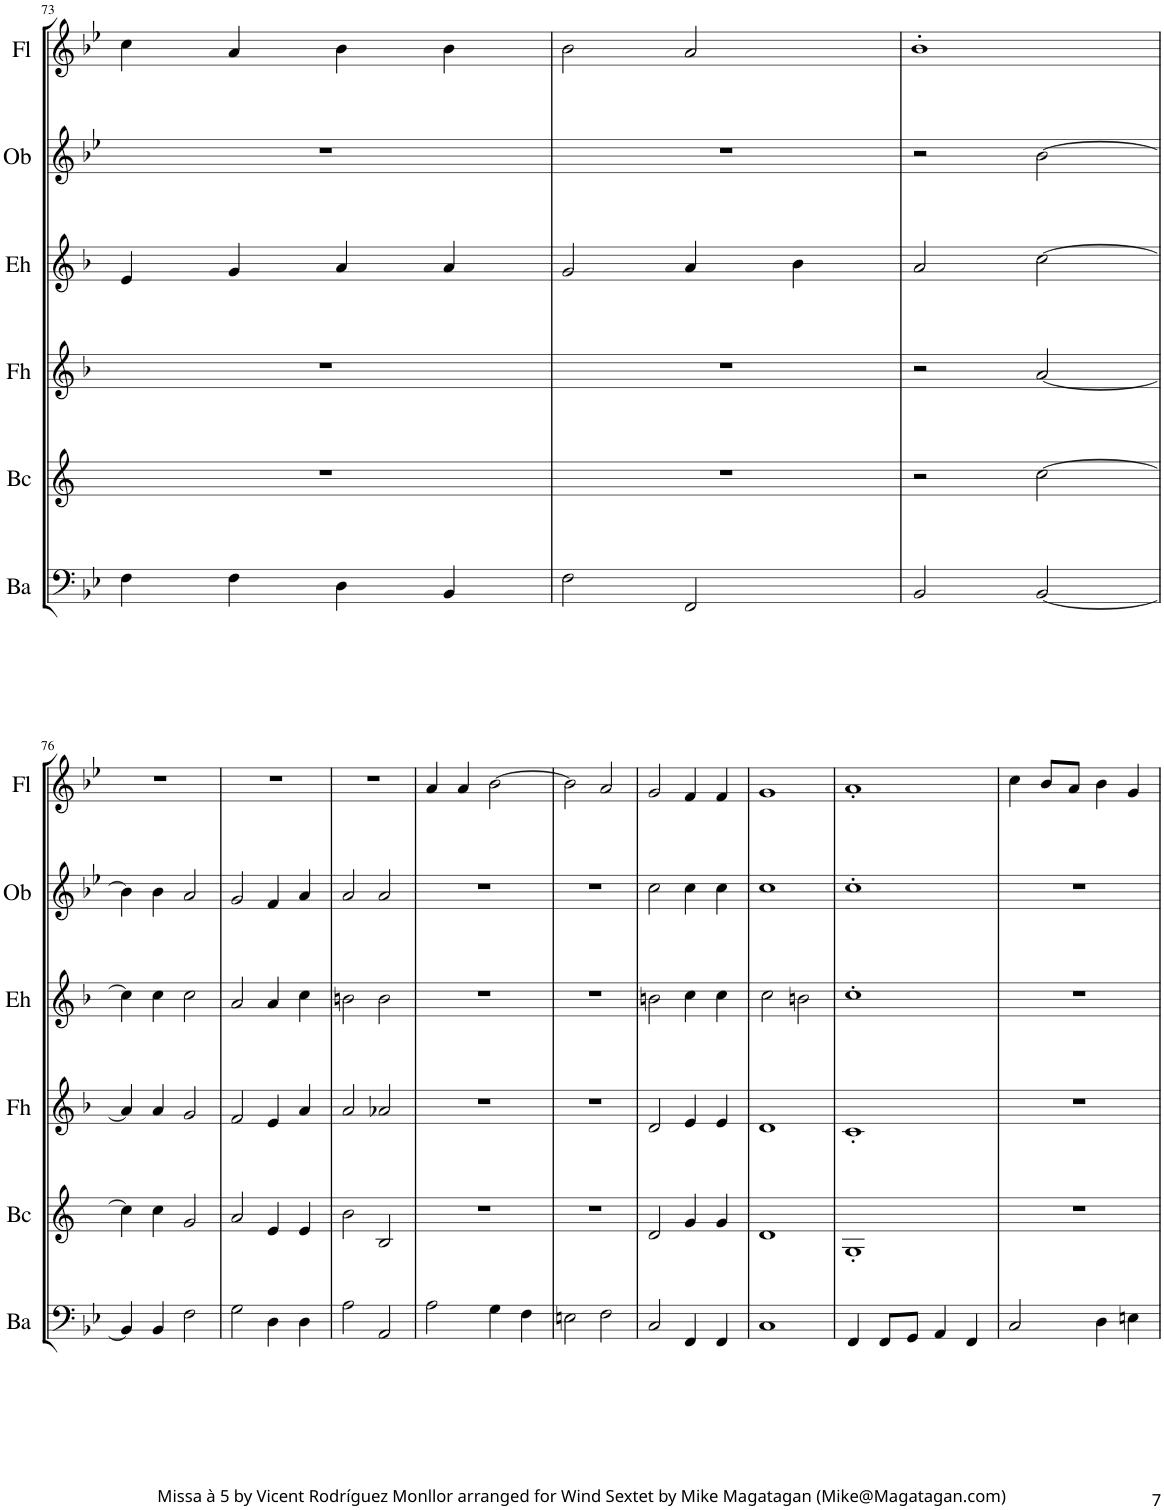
**kern	**kern	**kern	**kern	**kern	**kern
*part6	*part5	*part4	*part3	*part2	*part1
*staff6	*staff5	*staff4	*staff3	*staff2	*staff1
*I"Bassoon	*I"Bass Clarinet	*I"Horn in F	*I"English Horn	*I"Oboe	*I"Flute
*I'Ba	*I'Bc	*	*I'Eh	*I'Ob	*I'Fl
!!LO:PB:g=z
*clefF4	*clefG2	*clefG2	*clefG2	*clefG2	*clefG2
*	*Trd8c14	*Trd4c7	*Trd4c7	*	*
*k[b-e-]	*k[]	*k[b-]	*k[b-]	*k[b-e-]	*k[b-e-]
*M4/4	*M4/4	*M4/4	*M4/4	*M4/4	*M4/4
*met(c)	*met(c)	*met(c)	*met(c)	*met(c)	*met(c)
=73	=73	=73	=73	=73	=73
4F\	1r	1r	4e/	1r	4cc\
4F\	.	.	4g/	.	4a/
4D\	.	.	4a/	.	4b-\
4BB-/	.	.	4a/	.	4b-\
=74	=74	=74	=74	=74	=74
2F\	1r	1r	2g/	1r	2b-\
2FF/	.	.	4a/	.	2a/
.	.	.	4b-\	.	.
=75	=75	=75	=75	=75	=75
2BB-/	2r	2r	2a/	2r	1b-'
[2BB-/	[2cc\	[2a/	[2cc\	[2b-\	.
!!LO:LB:g=z
=76	=76	=76	=76	=76	=76
4BB-/]	4cc\]	4a/]	4cc\]	4b-\]	1r
4BB-/	4cc\	4a/	4cc\	4b-\	.
2F\	2g/	2g/	2cc\	2a/	.
=77	=77	=77	=77	=77	=77
2G\	2a/	2f/	2a/	2g/	1r
4D\	4e/	4e/	4a/	4f/	.
4D\	4e/	4a/	4cc\	4a/	.
=78	=78	=78	=78	=78	=78
2A\	2b\	2a/	2bn\	2a/	1r
2AA/	2B/	2a-X/	2b\	2a/	.
=79	=79	=79	=79	=79	=79
2A\	1r	1r	1r	1r	4a/
.	.	.	.	.	4a/
4G\	.	.	.	.	[2b-\
4F\	.	.	.	.	.
=80	=80	=80	=80	=80	=80
2En\	1r	1r	1r	1r	2b-\]
2F\	.	.	.	.	2a/
=81	=81	=81	=81	=81	=81
2C/	2d/	2d/	2bn\	2cc\	2g/
4FF/	4g/	4e/	4cc\	4cc\	4f/
4FF/	4g/	4e/	4cc\	4cc\	4f/
=82	=82	=82	=82	=82	=82
1C	1d	1d	2cc\	1cc	1g
.	.	.	2bn\	.	.
=83	=83	=83	=83	=83	=83
4FF/	1G'	1c'	1cc'	1cc'	1a'
8FF/L	.	.	.	.	.
8GG/J	.	.	.	.	.
4AA/	.	.	.	.	.
4FF/	.	.	.	.	.
=84	=84	=84	=84	=84	=84
2C/	1r	1r	1r	1r	4cc\
.	.	.	.	.	8b-/L
.	.	.	.	.	8a/J
4D\	.	.	.	.	4b-\
4En\	.	.	.	.	4g/
=	=	=	=	=	=
*-	*-	*-	*-	*-	*-
